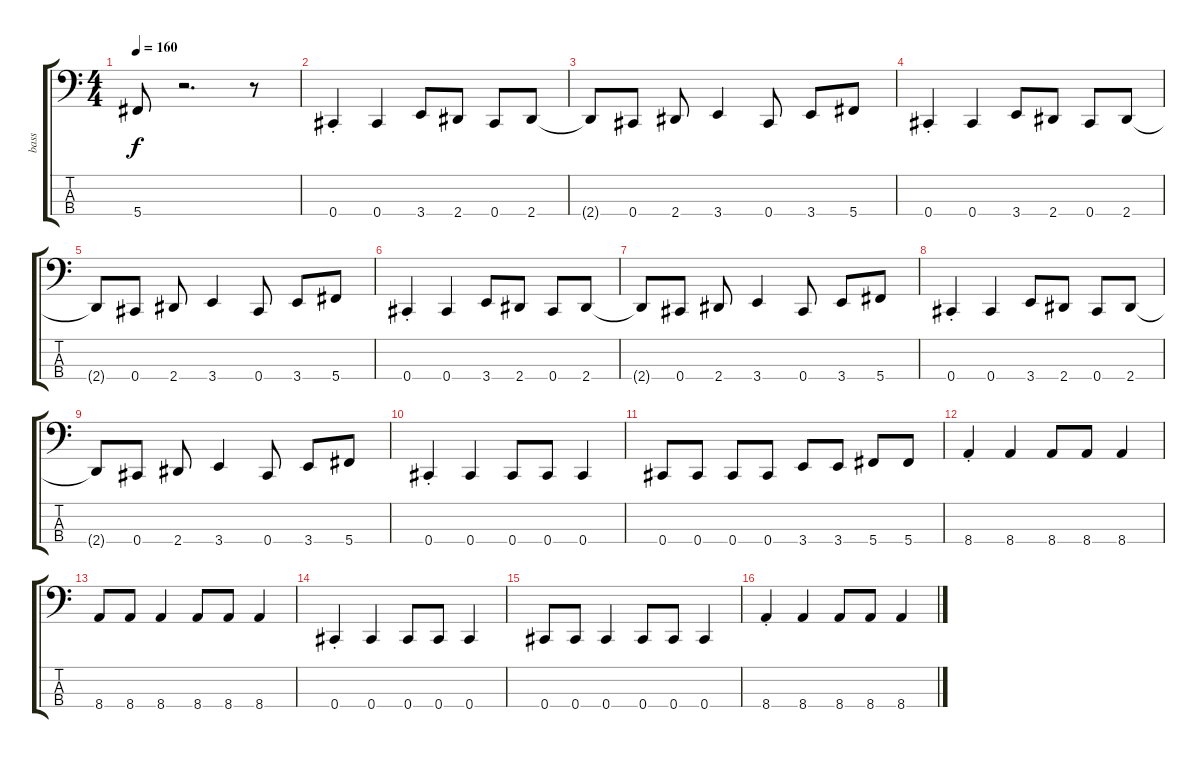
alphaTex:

\track ("bass" "bass") {instrument electricbassfinger}
\staff {score tabs}
\tuning (Gb2 Db2 Ab1 Db1) {hide}
\ts (4 4)
\tempo 160
\clef f4
\ks c
5.4.8{dy f} r.2{d} r.8 |
0.4{st}.4 0.4.4 3.4.8 2.4.8 0.4.8 2.4.8 |
2.4{t}.8 0.4.8 2.4.8 3.4.4 0.4.8 3.4.8 5.4.8 |
0.4{st}.4 0.4.4 3.4.8 2.4.8 0.4.8 2.4.8 |
2.4{t}.8 0.4.8 2.4.8 3.4.4 0.4.8 3.4.8 5.4.8 |
0.4{st}.4 0.4.4 3.4.8 2.4.8 0.4.8 2.4.8 |
2.4{t}.8 0.4.8 2.4.8 3.4.4 0.4.8 3.4.8 5.4.8 |
0.4{st}.4 0.4.4 3.4.8 2.4.8 0.4.8 2.4.8 |
2.4{t}.8 0.4.8 2.4.8 3.4.4 0.4.8 3.4.8 5.4.8 |
0.4{st}.4 0.4.4 0.4.8 0.4.8 0.4.4 |
0.4.8 0.4.8 0.4.8 0.4.8 3.4.8 3.4.8 5.4.8 5.4.8 |
8.4{st}.4 8.4.4 8.4.8 8.4.8 8.4.4 |
8.4.8 8.4.8 8.4.4 8.4.8 8.4.8 8.4.4 |
0.4{st}.4 0.4.4 0.4.8 0.4.8 0.4.4 |
0.4.8 0.4.8 0.4.4 0.4.8 0.4.8 0.4.4 |
8.4{st}.4 8.4.4 8.4.8 8.4.8 8.4.4
